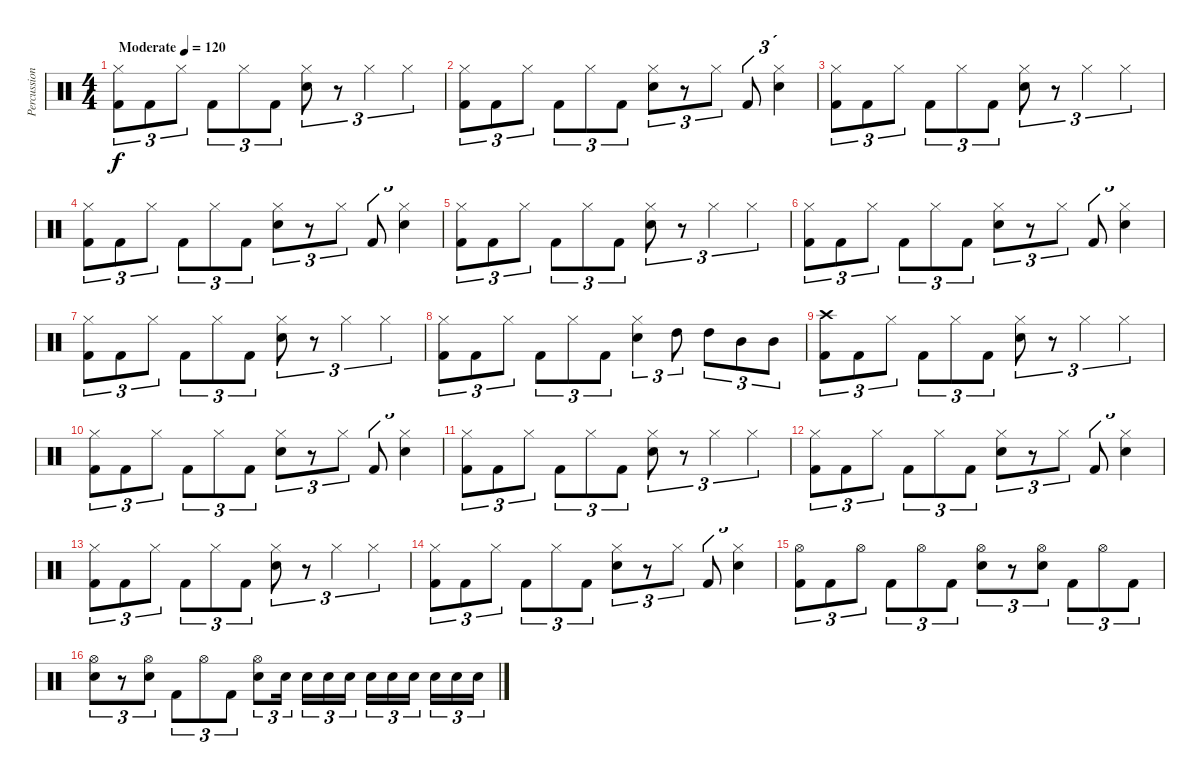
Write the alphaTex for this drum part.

\track ("Percussion" "Percussion") {instrument percussion}
\staff {score}
\articulation defaults
\ts (4 4)
\tempo (120 "Moderate")
\clef neutral
\ks c
("Hi-Hat (closed)" "Kick (hit) 2").8{tu (3 2) dy f} "Kick (hit) 2".8{tu (3 2)} "Hi-Hat (closed)".8{tu (3 2)} "Kick (hit) 2".8{tu (3 2)} "Hi-Hat (closed)".8{tu (3 2)} "Kick (hit) 2".8{tu (3 2)} ("Hi-Hat (closed)" "Electric Snare (hit)").8{tu (3 2)} r.8{tu (3 2)} "Hi-Hat (closed)".4{tu (3 2)} "Hi-Hat (closed)".4{tu (3 2)} |
("Hi-Hat (closed)" "Kick (hit) 2").8{tu (3 2)} "Kick (hit) 2".8{tu (3 2)} "Hi-Hat (closed)".8{tu (3 2)} "Kick (hit) 2".8{tu (3 2)} "Hi-Hat (closed)".8{tu (3 2)} "Kick (hit) 2".8{tu (3 2)} ("Hi-Hat (closed)" "Electric Snare (hit)").8{tu (3 2)} r.8{tu (3 2)} "Hi-Hat (closed)".8{tu (3 2)} "Kick (hit) 2".8{tu (3 2)} ("Hi-Hat (closed)" "Electric Snare (hit)").4{tu (3 2)} |
("Hi-Hat (closed)" "Kick (hit) 2").8{tu (3 2)} "Kick (hit) 2".8{tu (3 2)} "Hi-Hat (closed)".8{tu (3 2)} "Kick (hit) 2".8{tu (3 2)} "Hi-Hat (closed)".8{tu (3 2)} "Kick (hit) 2".8{tu (3 2)} ("Hi-Hat (closed)" "Electric Snare (hit)").8{tu (3 2)} r.8{tu (3 2)} "Hi-Hat (closed)".4{tu (3 2)} "Hi-Hat (closed)".4{tu (3 2)} |
("Hi-Hat (closed)" "Kick (hit) 2").8{tu (3 2)} "Kick (hit) 2".8{tu (3 2)} "Hi-Hat (closed)".8{tu (3 2)} "Kick (hit) 2".8{tu (3 2)} "Hi-Hat (closed)".8{tu (3 2)} "Kick (hit) 2".8{tu (3 2)} ("Hi-Hat (closed)" "Electric Snare (hit)").8{tu (3 2)} r.8{tu (3 2)} "Hi-Hat (closed)".8{tu (3 2)} "Kick (hit) 2".8{tu (3 2)} ("Hi-Hat (closed)" "Electric Snare (hit)").4{tu (3 2)} |
("Hi-Hat (closed)" "Kick (hit) 2").8{tu (3 2)} "Kick (hit) 2".8{tu (3 2)} "Hi-Hat (closed)".8{tu (3 2)} "Kick (hit) 2".8{tu (3 2)} "Hi-Hat (closed)".8{tu (3 2)} "Kick (hit) 2".8{tu (3 2)} ("Hi-Hat (closed)" "Electric Snare (hit)").8{tu (3 2)} r.8{tu (3 2)} "Hi-Hat (closed)".4{tu (3 2)} "Hi-Hat (closed)".4{tu (3 2)} |
("Hi-Hat (closed)" "Kick (hit) 2").8{tu (3 2)} "Kick (hit) 2".8{tu (3 2)} "Hi-Hat (closed)".8{tu (3 2)} "Kick (hit) 2".8{tu (3 2)} "Hi-Hat (closed)".8{tu (3 2)} "Kick (hit) 2".8{tu (3 2)} ("Hi-Hat (closed)" "Electric Snare (hit)").8{tu (3 2)} r.8{tu (3 2)} "Hi-Hat (closed)".8{tu (3 2)} "Kick (hit) 2".8{tu (3 2)} ("Hi-Hat (closed)" "Electric Snare (hit)").4{tu (3 2)} |
("Hi-Hat (closed)" "Kick (hit) 2").8{tu (3 2)} "Kick (hit) 2".8{tu (3 2)} "Hi-Hat (closed)".8{tu (3 2)} "Kick (hit) 2".8{tu (3 2)} "Hi-Hat (closed)".8{tu (3 2)} "Kick (hit) 2".8{tu (3 2)} ("Hi-Hat (closed)" "Electric Snare (hit)").8{tu (3 2)} r.8{tu (3 2)} "Hi-Hat (closed)".4{tu (3 2)} "Hi-Hat (closed)".4{tu (3 2)} |
("Hi-Hat (closed)" "Kick (hit) 2").8{tu (3 2)} "Kick (hit) 2".8{tu (3 2)} "Hi-Hat (closed)".8{tu (3 2)} "Kick (hit) 2".8{tu (3 2)} "Hi-Hat (closed)".8{tu (3 2)} "Kick (hit) 2".8{tu (3 2)} ("Hi-Hat (closed)" "Electric Snare (hit)").4{tu (3 2)} "High Tom (hit)".8{tu (3 2)} "High Tom (hit)".8{tu (3 2)} "Mid Tom (hit)".8{tu (3 2)} "Mid Tom (hit)".8{tu (3 2)} |
("Crash high (hit)" "Kick (hit) 2").8{tu (3 2)} "Kick (hit) 2".8{tu (3 2)} "Hi-Hat (closed)".8{tu (3 2)} "Kick (hit) 2".8{tu (3 2)} "Hi-Hat (closed)".8{tu (3 2)} "Kick (hit) 2".8{tu (3 2)} ("Hi-Hat (closed)" "Electric Snare (hit)").8{tu (3 2)} r.8{tu (3 2)} "Hi-Hat (closed)".4{tu (3 2)} "Hi-Hat (closed)".4{tu (3 2)} |
("Hi-Hat (closed)" "Kick (hit) 2").8{tu (3 2)} "Kick (hit) 2".8{tu (3 2)} "Hi-Hat (closed)".8{tu (3 2)} "Kick (hit) 2".8{tu (3 2)} "Hi-Hat (closed)".8{tu (3 2)} "Kick (hit) 2".8{tu (3 2)} ("Hi-Hat (closed)" "Electric Snare (hit)").8{tu (3 2)} r.8{tu (3 2)} "Hi-Hat (closed)".8{tu (3 2)} "Kick (hit) 2".8{tu (3 2)} ("Hi-Hat (closed)" "Electric Snare (hit)").4{tu (3 2)} |
("Hi-Hat (closed)" "Kick (hit) 2").8{tu (3 2)} "Kick (hit) 2".8{tu (3 2)} "Hi-Hat (closed)".8{tu (3 2)} "Kick (hit) 2".8{tu (3 2)} "Hi-Hat (closed)".8{tu (3 2)} "Kick (hit) 2".8{tu (3 2)} ("Hi-Hat (closed)" "Electric Snare (hit)").8{tu (3 2)} r.8{tu (3 2)} "Hi-Hat (closed)".4{tu (3 2)} "Hi-Hat (closed)".4{tu (3 2)} |
("Hi-Hat (closed)" "Kick (hit) 2").8{tu (3 2)} "Kick (hit) 2".8{tu (3 2)} "Hi-Hat (closed)".8{tu (3 2)} "Kick (hit) 2".8{tu (3 2)} "Hi-Hat (closed)".8{tu (3 2)} "Kick (hit) 2".8{tu (3 2)} ("Hi-Hat (closed)" "Electric Snare (hit)").8{tu (3 2)} r.8{tu (3 2)} "Hi-Hat (closed)".8{tu (3 2)} "Kick (hit) 2".8{tu (3 2)} ("Hi-Hat (closed)" "Electric Snare (hit)").4{tu (3 2)} |
("Hi-Hat (closed)" "Kick (hit) 2").8{tu (3 2)} "Kick (hit) 2".8{tu (3 2)} "Hi-Hat (closed)".8{tu (3 2)} "Kick (hit) 2".8{tu (3 2)} "Hi-Hat (closed)".8{tu (3 2)} "Kick (hit) 2".8{tu (3 2)} ("Hi-Hat (closed)" "Electric Snare (hit)").8{tu (3 2)} r.8{tu (3 2)} "Hi-Hat (closed)".4{tu (3 2)} "Hi-Hat (closed)".4{tu (3 2)} |
("Hi-Hat (closed)" "Kick (hit) 2").8{tu (3 2)} "Kick (hit) 2".8{tu (3 2)} "Hi-Hat (closed)".8{tu (3 2)} "Kick (hit) 2".8{tu (3 2)} "Hi-Hat (closed)".8{tu (3 2)} "Kick (hit) 2".8{tu (3 2)} ("Hi-Hat (closed)" "Electric Snare (hit)").8{tu (3 2)} r.8{tu (3 2)} "Hi-Hat (closed)".8{tu (3 2)} "Kick (hit) 2".8{tu (3 2)} ("Hi-Hat (closed)" "Electric Snare (hit)").4{tu (3 2)} |
("Hi-Hat (open)" "Kick (hit) 2").8{tu (3 2)} "Kick (hit) 2".8{tu (3 2)} "Hi-Hat (open)".8{tu (3 2)} "Kick (hit) 2".8{tu (3 2)} "Hi-Hat (open)".8{tu (3 2)} "Kick (hit) 2".8{tu (3 2)} ("Hi-Hat (open)" "Electric Snare (hit)").8{tu (3 2)} r.8{tu (3 2)} ("Hi-Hat (open)" "Electric Snare (hit)").8{tu (3 2)} "Kick (hit) 2".8{tu (3 2)} "Hi-Hat (open)".8{tu (3 2)} "Kick (hit) 2".8{tu (3 2)} |
("Hi-Hat (open)" "Electric Snare (hit)").8{tu (3 2)} r.8{tu (3 2)} ("Hi-Hat (open)" "Electric Snare (hit)").8{tu (3 2)} "Kick (hit) 2".8{tu (3 2)} "Hi-Hat (open)".8{tu (3 2)} "Kick (hit) 2".8{tu (3 2)} ("Hi-Hat (open)" "Electric Snare (hit)").8{tu (3 2)} "Electric Snare (hit)".16{tu (3 2) beam splitsecondary} "Electric Snare (hit)".16{tu (3 2)} "Electric Snare (hit)".16{tu (3 2)} "Electric Snare (hit)".16{tu (3 2)} "Electric Snare (hit)".16{tu (3 2)} "Electric Snare (hit)".16{tu (3 2)} "Electric Snare (hit)".16{tu (3 2) beam splitsecondary} "Electric Snare (hit)".16{tu (3 2)} "Electric Snare (hit)".16{tu (3 2)} "Electric Snare (hit)".16{tu (3 2)}
